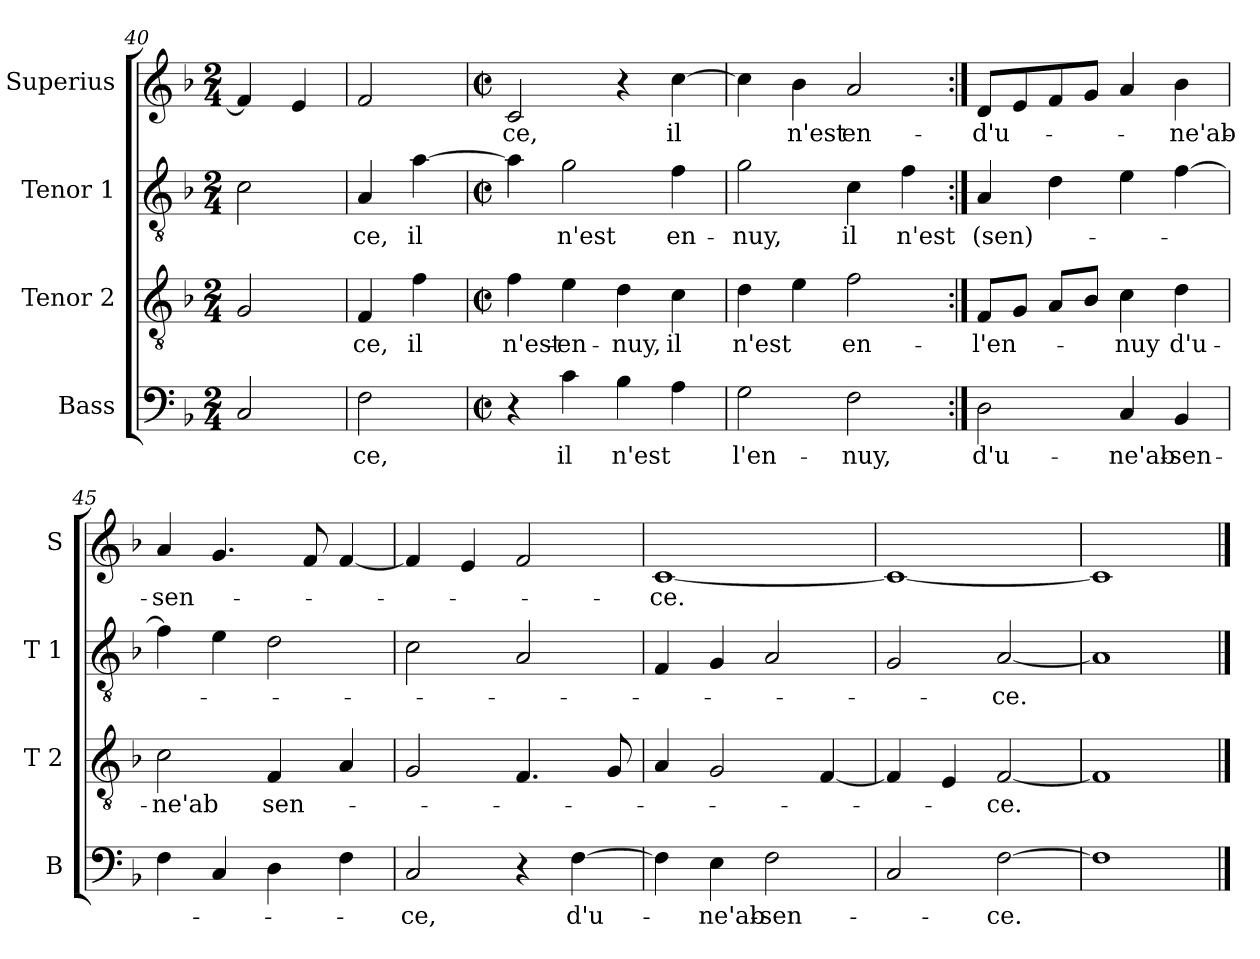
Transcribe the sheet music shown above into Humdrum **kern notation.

**kern	**text	**kern	**text	**kern	**text	**kern	**text
*part4	*part4	*part3	*part3	*part2	*part2	*part1	*part1
*staff4	*staff4	*staff3	*staff3	*staff2	*staff2	*staff1	*staff1
*I"Bass	*	*I"Tenor 2	*	*I"Tenor 1	*	*I"Superius	*
*I'B	*	*I'T 2	*	*I'T 1	*	*I'S	*
*clefF4	*	*clefGv2	*	*clefGv2	*	*clefG2	*
*k[b-]	*	*k[b-]	*	*k[b-]	*	*k[b-]	*
*F:	*	*F:	*	*F:	*	*F:	*
*M2/4	*	*M2/4	*	*M2/4	*	*M2/4	*
=40	=40	=40	=40	=40	=40	=40	=40
2C/	.	2G/	.	2c\	.	4f/]	.
.	.	.	.	.	.	4e/	.
=41	=41	=41	=41	=41	=41	=41	=41
2F\	-ce,	4F/	-ce,	4A/	-ce,	2f/	.
.	.	4f\	il	[4a\	il	.	.
=42	=42	=42	=42	=42	=42	=42	=42
*M2/2	*	*M2/2	*	*M2/2	*	*M2/2	*
*met(c|)	*	*met(c|)	*	*met(c|)	*	*met(c|)	*
4r	.	4f\	n'est-	4a\]	.	2c/	-ce,
4c\	il	4e\	-en-	2g\	n'est	.	.
4B-\	n'est	4d\	-nuy,	.	.	4r	.
4A\	.	4c\	il	4f\	en-	[4cc\	il
=43	=43	=43	=43	=43	=43	=43	=43
2G\	l'en-	4d\	n'est	2g\	-nuy,	4cc\]	.
.	.	4e\	.	.	.	4b-\	n'est
2F\	-nuy,	2f\	en-	4c\	il	2a/	en-
.	.	.	.	4f\	n'est	.	.
!!LO:LB:g=z
=44:|!	=44:|!	=44:|!	=44:|!	=44:|!	=44:|!	=44:|!	=44:|!
2D\	d'u-	8F/L	-l'en-	4A/	(sen)-	8d/L	-d'u-
.	.	8G/J	.	.	.	8e/	.
.	.	8A/L	.	4d\	.	8f/	.
.	.	8B-/J	.	.	.	8g/J	.
4C/	-ne'ab-	4c\	-nuy	4e\	.	4a/	.
4BB-/	-sen-	4d\	d'u-	[4f\	.	4b-\	-ne'ab-
=45	=45	=45	=45	=45	=45	=45	=45
4F\	.	2c\	-ne'ab	4f\]	.	4a/	-sen-
4C/	.	.	.	4e\	.	4.g/	.
4D\	.	4F/	sen-	2d\	.	.	.
.	.	.	.	.	.	8f/	.
4F\	.	4A/	.	.	.	[4f/	.
=46	=46	=46	=46	=46	=46	=46	=46
2C/	-ce,	2G/	.	2c\	.	4f/]	.
.	.	.	.	.	.	4e/	.
4r	.	4.F/	.	2A/	.	2f/	.
[4F\	d'u-	.	.	.	.	.	.
.	.	8G/	.	.	.	.	.
=47	=47	=47	=47	=47	=47	=47	=47
4F\]	.	4A/	.	4F/	.	[1c	-ce.
4E\	-ne'ab-	2G/	.	4G/	.	.	.
2F\	-sen-	.	.	2A/	.	.	.
.	.	[4F/	.	.	.	.	.
=48	=48	=48	=48	=48	=48	=48	=48
2C/	.	4F/]	.	2G/	.	1c_	.
.	.	4E/	.	.	.	.	.
[2F\	-ce.	[2F/	-ce.	[2A/	-ce.	.	.
=49	=49	=49	=49	=49	=49	=49	=49
1F]	.	1F]	.	1A]	.	1c]	.
==	==	==	==	==	==	==	==
*-	*-	*-	*-	*-	*-	*-	*-
